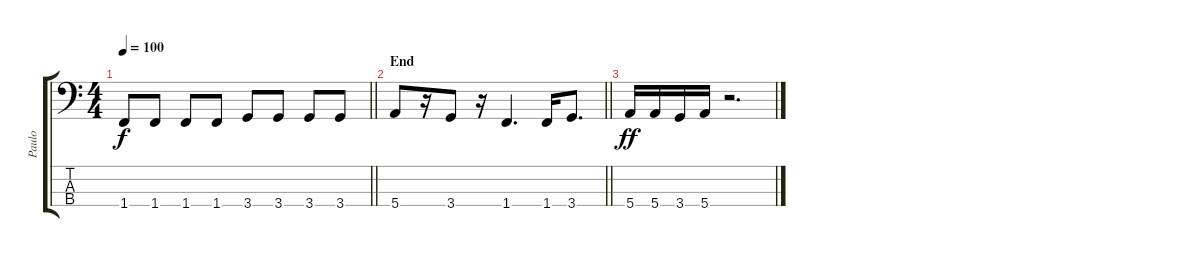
\track ("Paulo" "Paulo") {instrument electricbassfinger}
\staff {score tabs}
\tuning (G2 D2 A1 E1) {hide}
\ts (4 4)
\tempo 100
\clef f4
\barLineRight lightlight
\ks c
1.4.8{dy f} 1.4.8 1.4.8 1.4.8 3.4.8 3.4.8 3.4.8 3.4.8 |
\section ("" "End")
\barLineRight lightlight
5.4.8 r.16 3.4.8 r.16 1.4.4{d} 1.4.16 3.4.8{d} |
5.4.16{dy ff} 5.4.16 3.4.16 5.4.16 r.2{d}
